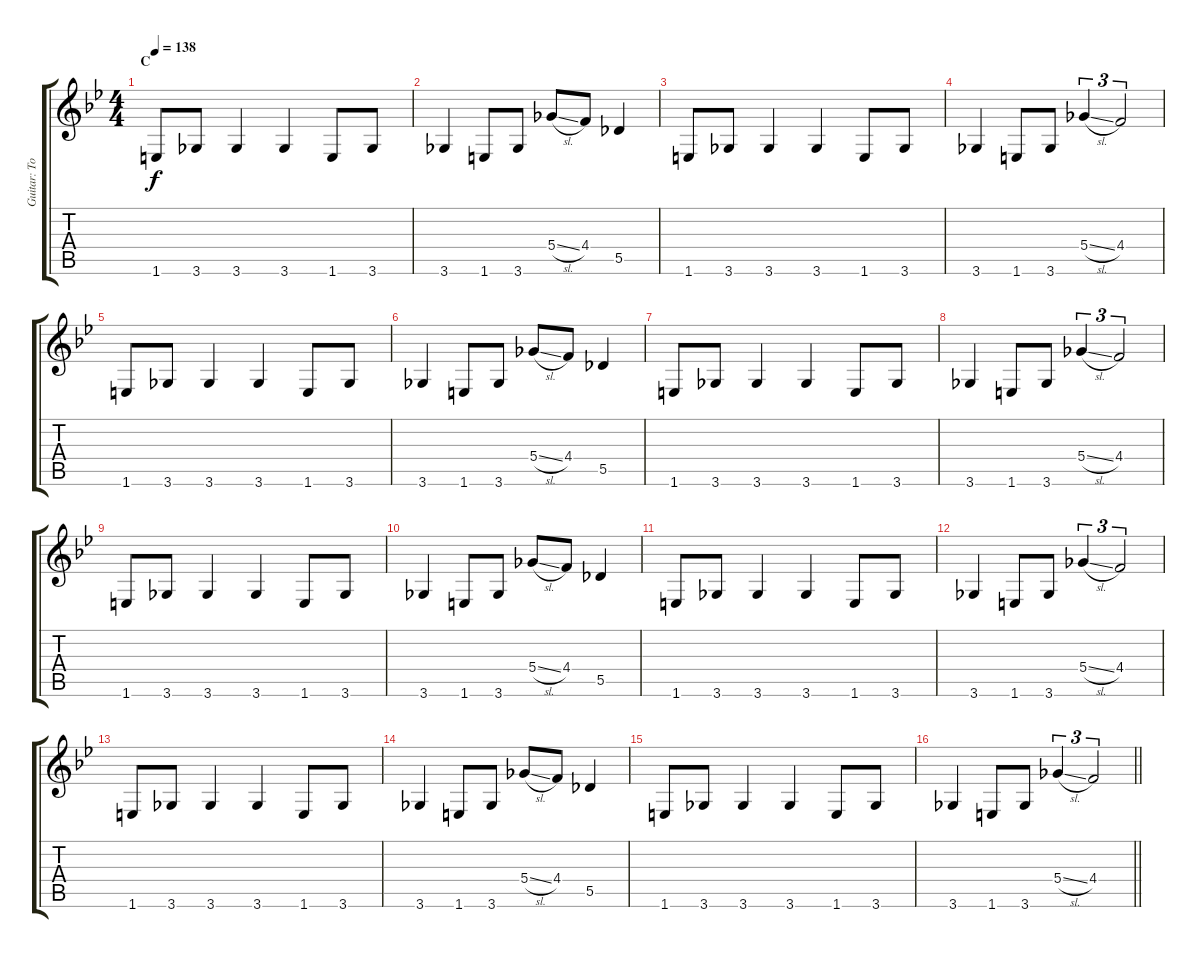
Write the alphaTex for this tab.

\track ("Guitar: Tony" "Guitar: To") {instrument distortionguitar}
\staff {score tabs}
\tuning (Eb4 Bb3 Gb3 Db3 Ab2 Eb2) {hide}
\ts (4 4)
\section ("" "C")
\tempo 138
\clef g2
\ks bb
1.6.8{dy f} 3.6.8 3.6.4 3.6.4 1.6.8 3.6.8 |
3.6.4 1.6.8 3.6.8 5.4{sl}.8 4.4.8 5.5.4 |
1.6.8 3.6.8 3.6.4 3.6.4 1.6.8 3.6.8 |
3.6.4 1.6.8 3.6.8 5.4{sl}.4{tu (3 2)} 4.4.2{tu (3 2)} |
1.6.8 3.6.8 3.6.4 3.6.4 1.6.8 3.6.8 |
3.6.4 1.6.8 3.6.8 5.4{sl}.8 4.4.8 5.5.4 |
1.6.8 3.6.8 3.6.4 3.6.4 1.6.8 3.6.8 |
3.6.4 1.6.8 3.6.8 5.4{sl}.4{tu (3 2)} 4.4.2{tu (3 2)} |
1.6.8 3.6.8 3.6.4 3.6.4 1.6.8 3.6.8 |
3.6.4 1.6.8 3.6.8 5.4{sl}.8 4.4.8 5.5.4 |
1.6.8 3.6.8 3.6.4 3.6.4 1.6.8 3.6.8 |
3.6.4 1.6.8 3.6.8 5.4{sl}.4{tu (3 2)} 4.4.2{tu (3 2)} |
1.6.8 3.6.8 3.6.4 3.6.4 1.6.8 3.6.8 |
3.6.4 1.6.8 3.6.8 5.4{sl}.8 4.4.8 5.5.4 |
1.6.8 3.6.8 3.6.4 3.6.4 1.6.8 3.6.8 |
\barLineRight lightlight
3.6.4 1.6.8 3.6.8 5.4{sl}.4{tu (3 2)} 4.4.2{tu (3 2)}
